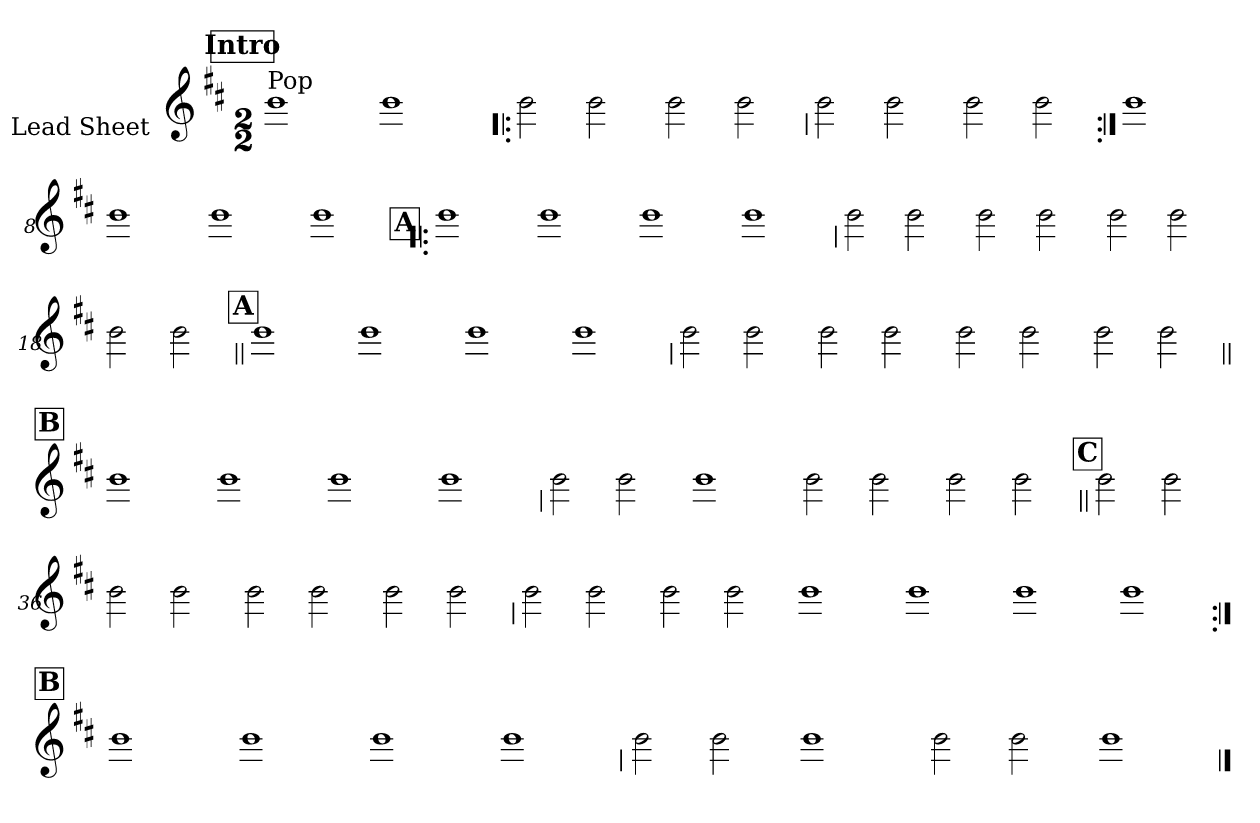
**kern
*part1
*staff1
*I"Lead Sheet
*stria0
*clefG2
*k[f#c#]
*D:
*M2/2
*MM131
!!LO:REH:place=s1:a:t=Intro
=1||
!LO:TX:a:t=Pop
1b
=2-
1b
=3!|:
2b
2b
=4-
2b
2b
!!LO:LB:g=z
=5
2b
2b
=6-
2b
2b
=7:|!
1b
=8-
1b
=9-
1b
=10-
1b
!!LO:LB:g=z
!!LO:REH:place=s1:a:t=A
=11!|:
1b
=12-
1b
=13-
1b
=14-
1b
!!LO:LB:g=z
=15
2b
2b
=16-
2b
2b
=17-
2b
2b
=18-
2b
2b
!!LO:LB:g=z
!!LO:REH:place=s1:a:t=A
=19||
1b
=20-
1b
=21-
1b
=22-
1b
!!LO:LB:g=z
=23
2b
2b
=24-
2b
2b
=25-
2b
2b
=26-
2b
2b
!!LO:LB:g=z
!!LO:REH:place=s1:a:t=B
=27||
1b
=28-
1b
=29-
1b
=30-
1b
!!LO:LB:g=z
=31
2b
2b
=32-
1b
=33-
2b
2b
=34-
2b
2b
!!LO:LB:g=z
!!LO:REH:place=s1:a:t=C
=35||
2b
2b
=36-
2b
2b
=37-
2b
2b
=38-
2b
2b
!!LO:LB:g=z
=39
2b
2b
=40-
2b
2b
=41-
1b
=42-
1b
=43-
1b
=44-
1b
!!LO:LB:g=z
!!LO:REH:place=s1:a:t=B
=45:|!
1b
=46-
1b
=47-
1b
=48-
1b
!!LO:LB:g=z
=49
2b
2b
=50-
1b
=51-
2b
2b
=52-
1b
==
*-
